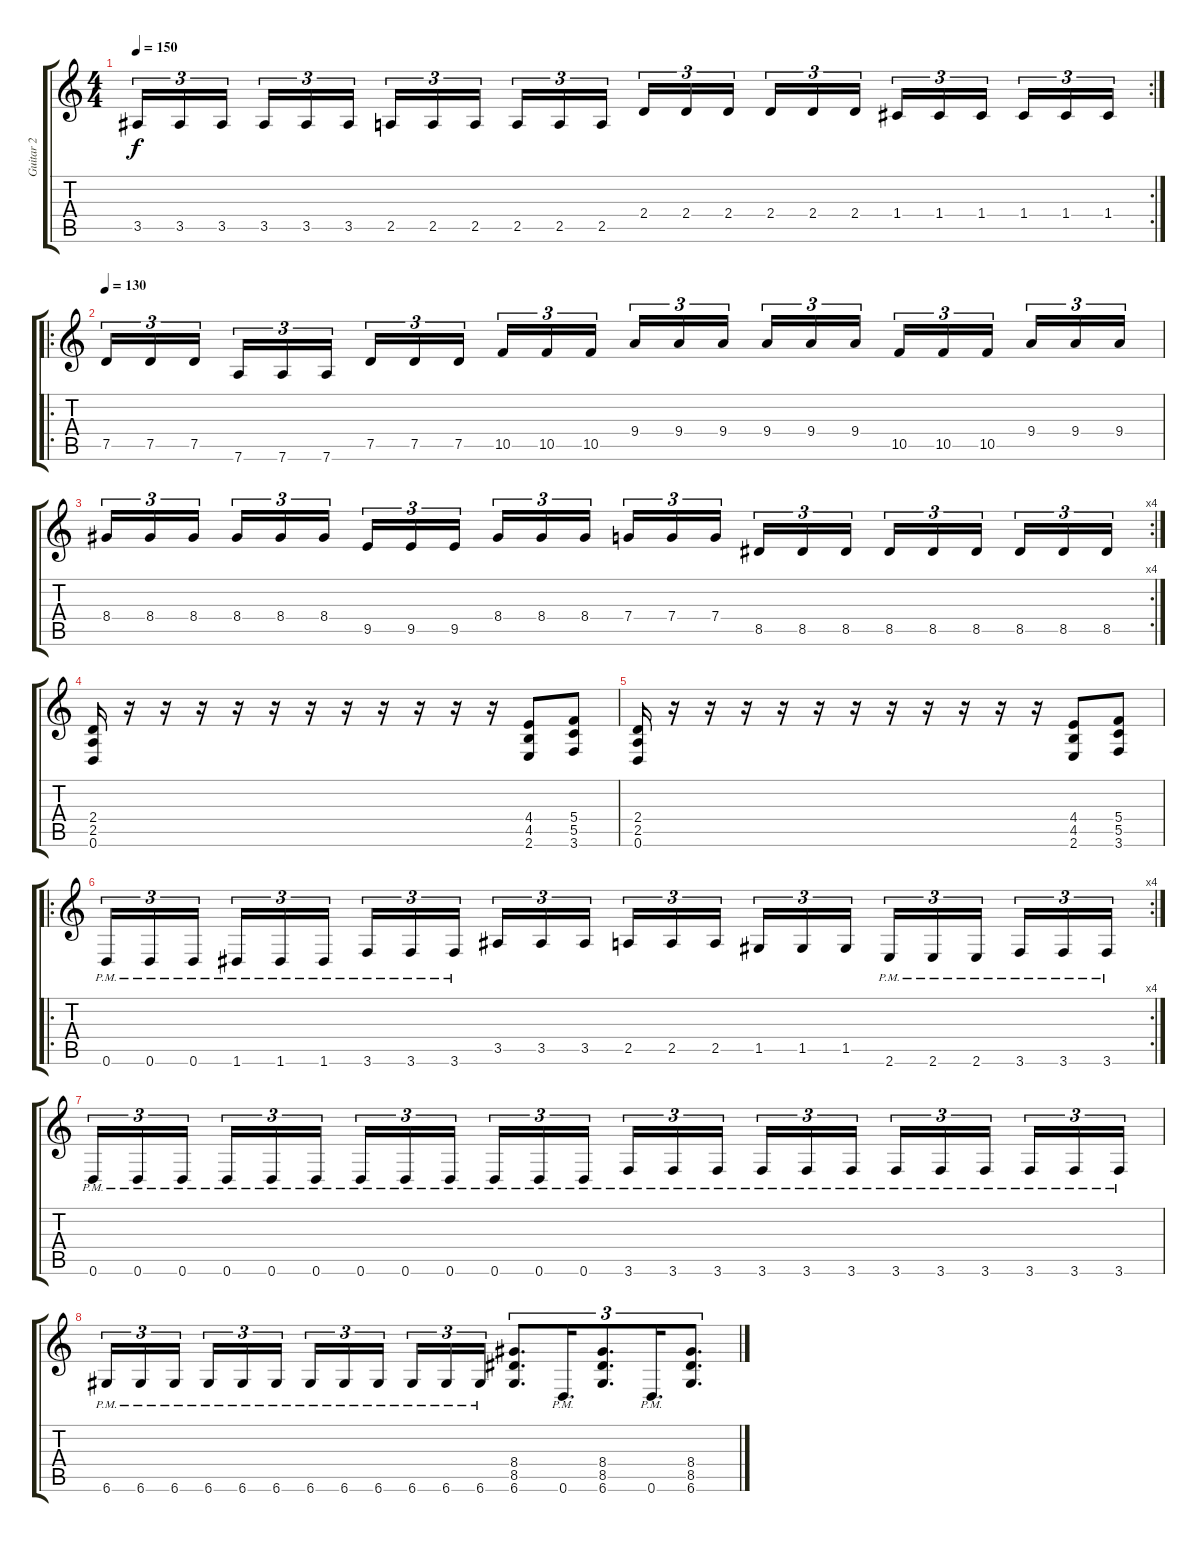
\track ("Guitar 2" "Guitar 2") {instrument distortionguitar}
\staff {score tabs}
\tuning (D4 A3 F3 C3 G2 D2) {hide}
\rc 2
\ts (4 4)
\tempo 150
\clef g2
\ks c
3.5.16{tu (3 2) dy f} 3.5.16{tu (3 2)} 3.5.16{tu (3 2) beam splitsecondary} 3.5.16{tu (3 2)} 3.5.16{tu (3 2)} 3.5.16{tu (3 2)} 2.5.16{tu (3 2)} 2.5.16{tu (3 2)} 2.5.16{tu (3 2) beam splitsecondary} 2.5.16{tu (3 2)} 2.5.16{tu (3 2)} 2.5.16{tu (3 2)} 2.4.16{tu (3 2)} 2.4.16{tu (3 2)} 2.4.16{tu (3 2) beam splitsecondary} 2.4.16{tu (3 2)} 2.4.16{tu (3 2)} 2.4.16{tu (3 2)} 1.4.16{tu (3 2)} 1.4.16{tu (3 2)} 1.4.16{tu (3 2) beam splitsecondary} 1.4.16{tu (3 2)} 1.4.16{tu (3 2)} 1.4.16{tu (3 2)} |
\ro
\tempo 130
7.5.16{tu (3 2)} 7.5.16{tu (3 2)} 7.5.16{tu (3 2) beam splitsecondary} 7.6.16{tu (3 2)} 7.6.16{tu (3 2)} 7.6.16{tu (3 2)} 7.5.16{tu (3 2)} 7.5.16{tu (3 2)} 7.5.16{tu (3 2) beam splitsecondary} 10.5.16{tu (3 2)} 10.5.16{tu (3 2)} 10.5.16{tu (3 2)} 9.4.16{tu (3 2)} 9.4.16{tu (3 2)} 9.4.16{tu (3 2) beam splitsecondary} 9.4.16{tu (3 2)} 9.4.16{tu (3 2)} 9.4.16{tu (3 2)} 10.5.16{tu (3 2)} 10.5.16{tu (3 2)} 10.5.16{tu (3 2) beam splitsecondary} 9.4.16{tu (3 2)} 9.4.16{tu (3 2)} 9.4.16{tu (3 2)} |
\rc 4
8.4.16{tu (3 2)} 8.4.16{tu (3 2)} 8.4.16{tu (3 2) beam splitsecondary} 8.4.16{tu (3 2)} 8.4.16{tu (3 2)} 8.4.16{tu (3 2)} 9.5.16{tu (3 2)} 9.5.16{tu (3 2)} 9.5.16{tu (3 2) beam splitsecondary} 8.4.16{tu (3 2)} 8.4.16{tu (3 2)} 8.4.16{tu (3 2)} 7.4.16{tu (3 2)} 7.4.16{tu (3 2)} 7.4.16{tu (3 2) beam splitsecondary} 8.5.16{tu (3 2)} 8.5.16{tu (3 2)} 8.5.16{tu (3 2)} 8.5.16{tu (3 2)} 8.5.16{tu (3 2)} 8.5.16{tu (3 2) beam splitsecondary} 8.5.16{tu (3 2)} 8.5.16{tu (3 2)} 8.5.16{tu (3 2)} |
(2.4 2.5 0.6).16 r.16 r.16 r.16 r.16 r.16 r.16 r.16 r.16 r.16 r.16 r.16 (4.4 4.5 2.6).8 (5.4 5.5 3.6).8 |
(2.4 2.5 0.6).16 r.16 r.16 r.16 r.16 r.16 r.16 r.16 r.16 r.16 r.16 r.16 (4.4 4.5 2.6).8 (5.4 5.5 3.6).8 |
\ro
\rc 4
0.6{pm}.16{tu (3 2)} 0.6{pm}.16{tu (3 2)} 0.6{pm}.16{tu (3 2) beam splitsecondary} 1.6{pm}.16{tu (3 2)} 1.6{pm}.16{tu (3 2)} 1.6{pm}.16{tu (3 2)} 3.6{pm}.16{tu (3 2)} 3.6{pm}.16{tu (3 2)} 3.6{pm}.16{tu (3 2) beam splitsecondary} 3.5.16{tu (3 2)} 3.5.16{tu (3 2)} 3.5.16{tu (3 2)} 2.5.16{tu (3 2)} 2.5.16{tu (3 2)} 2.5.16{tu (3 2) beam splitsecondary} 1.5.16{tu (3 2)} 1.5.16{tu (3 2)} 1.5.16{tu (3 2)} 2.6{pm}.16{tu (3 2)} 2.6{pm}.16{tu (3 2)} 2.6{pm}.16{tu (3 2) beam splitsecondary} 3.6{pm}.16{tu (3 2)} 3.6{pm}.16{tu (3 2)} 3.6{pm}.16{tu (3 2)} |
0.6{pm}.16{tu (3 2)} 0.6{pm}.16{tu (3 2)} 0.6{pm}.16{tu (3 2) beam splitsecondary} 0.6{pm}.16{tu (3 2)} 0.6{pm}.16{tu (3 2)} 0.6{pm}.16{tu (3 2)} 0.6{pm}.16{tu (3 2)} 0.6{pm}.16{tu (3 2)} 0.6{pm}.16{tu (3 2) beam splitsecondary} 0.6{pm}.16{tu (3 2)} 0.6{pm}.16{tu (3 2)} 0.6{pm}.16{tu (3 2)} 3.6{pm}.16{tu (3 2)} 3.6{pm}.16{tu (3 2)} 3.6{pm}.16{tu (3 2) beam splitsecondary} 3.6{pm}.16{tu (3 2)} 3.6{pm}.16{tu (3 2)} 3.6{pm}.16{tu (3 2)} 3.6{pm}.16{tu (3 2)} 3.6{pm}.16{tu (3 2)} 3.6{pm}.16{tu (3 2) beam splitsecondary} 3.6{pm}.16{tu (3 2)} 3.6{pm}.16{tu (3 2)} 3.6{pm}.16{tu (3 2)} |
6.6{pm}.16{tu (3 2)} 6.6{pm}.16{tu (3 2)} 6.6{pm}.16{tu (3 2) beam splitsecondary} 6.6{pm}.16{tu (3 2)} 6.6{pm}.16{tu (3 2)} 6.6{pm}.16{tu (3 2)} 6.6{pm}.16{tu (3 2)} 6.6{pm}.16{tu (3 2)} 6.6{pm}.16{tu (3 2) beam splitsecondary} 6.6{pm}.16{tu (3 2)} 6.6{pm}.16{tu (3 2)} 6.6{pm}.16{tu (3 2)} (8.4 8.5 6.6).8{d tu (3 2)} 0.6{pm}.16{d tu (3 2)} (8.4 8.5 6.6).8{d tu (3 2)} 0.6{pm}.16{d tu (3 2)} (8.4 8.5 6.6).8{d tu (3 2)}
